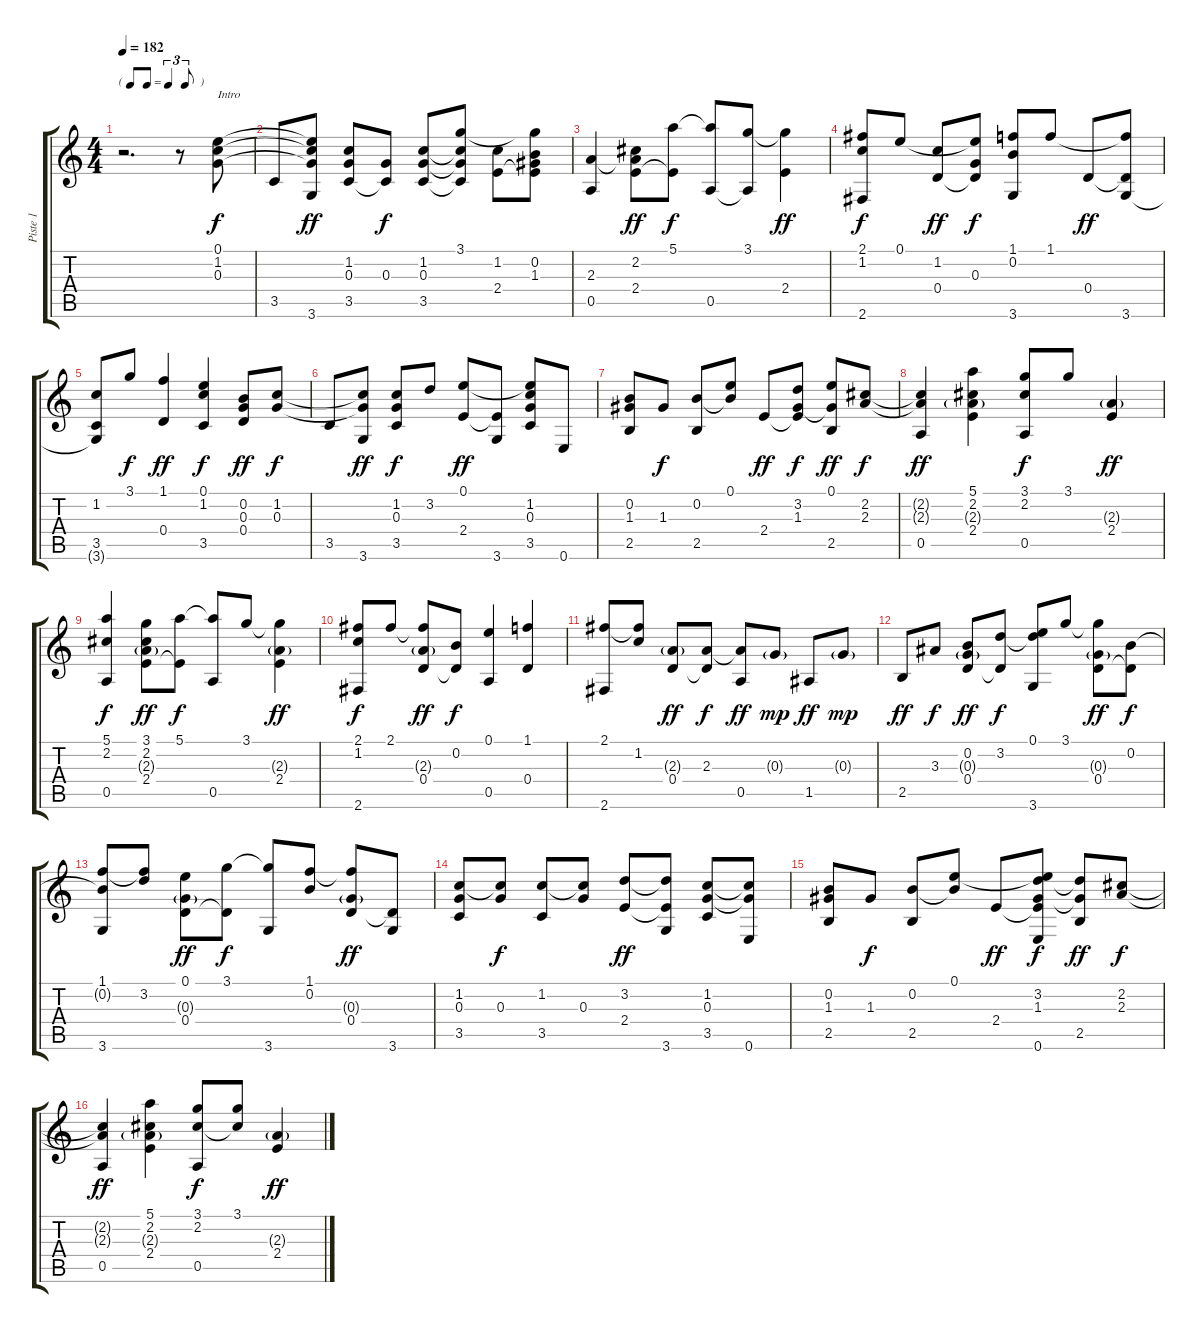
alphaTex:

\track ("Piste 1" "Piste 1") {instrument acousticguitarsteel}
\staff {score tabs}
\tuning (E4 B3 G3 D3 A2 E2) {hide}
\ts (4 4)
\tf triplet8th
\tempo 182
\clef g2
\ks c
r.2{d dy f instrument acousticguitarsteel} r.8 (0.1 1.2 0.3).8{txt "Intro"} |
3.5.8 (0.1{t} 1.2{t} 0.3{t} 3.6).8{dy ff} (1.2 0.3 3.5).8 (0.3 3.5{t}).8{dy f} (1.2 0.3 3.5).8 (3.1 1.2{t} 0.3{t} 3.5{t}).8 (1.2 2.4).8 (3.1{t} 0.2 1.3 2.4{t}).8 |
(2.3 0.5).4 (2.2 2.3{t} 2.4).8{dy ff} (5.1 2.4{t}).8{dy f} (5.1{t} 0.5).8 (3.1 0.5{t}).8 (3.1{t} 2.4).4{dy ff} |
(2.1 1.2 2.6).8{dy f} 0.1.8 (1.2 0.4).8{dy ff} (0.1{t} 0.3 0.4{t}).8{dy f} (1.1 0.2 3.6).8 1.1.8 0.4.8{dy ff} (1.1{t} 0.4{t} 3.6).8 |
(1.2 3.5 3.6{t}).8 3.1.8{dy f} (1.1 0.4).4{dy ff} (0.1 1.2 3.5).4{dy f} (0.2 0.3 0.4).8{dy ff} (1.2 0.3).8{dy f} |
3.5.8 (1.2{t} 0.3{t} 3.6).8{dy ff} (1.2 0.3 3.5).8{dy f} 3.2.8 (0.1 2.4).8{dy ff} (2.4{t} 3.6).8 (0.1{t} 1.2 0.3 3.5).8 0.6.8 |
(0.2 1.3 2.5).8 1.3.8{dy f} (0.2 2.5).8 (0.1 0.2{t}).8 2.4.8{dy ff} (3.2 1.3 2.4{t}).8{dy f} (0.1 1.3{t} 2.5).8{dy ff} (2.2 2.3).8{dy f} |
(2.2{t} 2.3{t} 0.5).4{dy ff} (5.1 2.2 2.3{g} 2.4).4 (3.1 2.2 0.5).8{dy f} 3.1.8 (2.3{g} 2.4).4{dy ff} |
(5.1 2.2 0.5).4{dy f} (3.1 2.2 2.3{g} 2.4).8{dy ff} (5.1 2.4{t}).8{dy f} (5.1{t} 0.5).8 3.1.8 (3.1{t} 2.3{g} 2.4).4{dy ff} |
(2.1 1.2 2.6).8{dy f} 2.1.8 (2.1{t} 2.3{g} 0.4).8{dy ff} (0.2 0.4{t}).8{dy f} (0.1 0.5).4 (1.1 0.4).4 |
(2.1 2.6).8 (2.1{t} 1.2).8 (2.3{g} 0.4).8{dy ff} (2.3 0.4{t}).8{dy f} (2.3{t} 0.5).8{dy ff} 0.3{g}.8{dy mp} 1.5.8{dy ff} 0.3{g}.8{dy mp} |
2.5.8{dy ff} 3.3.8{dy f} (0.2 0.3{g} 0.4).8{dy ff} (3.2 0.4{t}).8{dy f} (0.1 3.2{t} 3.6).8 3.1.8 (3.1{t} 0.3{g} 0.4).8{dy ff} (0.2 0.4{t}).8{dy f} |
(1.1 0.2{t} 3.6).8 (1.1{t} 3.2).8 (0.1 0.3{g} 0.4).8{dy ff} (3.1 0.4{t}).8{dy f} (3.1{t} 3.6).8 (1.1 0.2).8 (1.1{t} 0.3{g} 0.4).8{dy ff} (0.4{t} 3.6).8 |
(1.2 0.3 3.5).8 (1.2{t} 0.3).8{dy f} (1.2 3.5).8 (1.2{t} 0.3).8 (3.2 2.4).8{dy ff} (3.2{t} 2.4{t} 3.6).8 (1.2 0.3 3.5).8 (1.2{t} 0.3{t} 0.6).8 |
(0.2 1.3 2.5).8 1.3.8{dy f} (0.2 2.5).8 (0.1 0.2{t}).8 2.4.8{dy ff} (0.1{t} 3.2 1.3 2.4{t} 0.6).8{dy f} (3.2{t} 1.3{t} 2.5).8{dy ff} (2.2 2.3).8{dy f} |
(2.2{t} 2.3{t} 0.5).4{dy ff} (5.1 2.2 2.3{g} 2.4).4 (3.1 2.2 0.5).8{dy f} (3.1 2.2{t}).8 (2.3{g} 2.4).4{dy ff}
